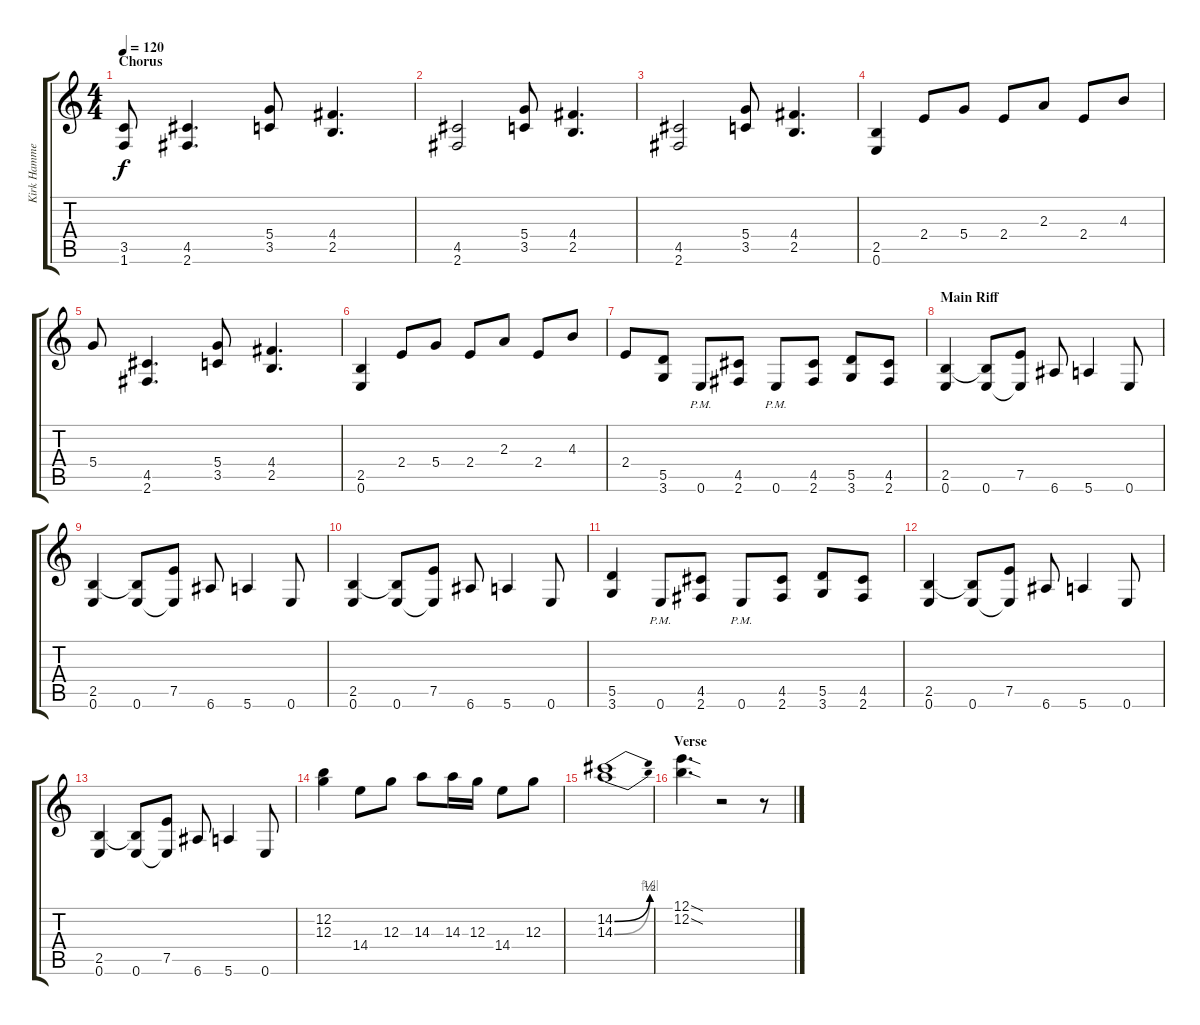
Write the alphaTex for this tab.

\track ("Kirk Hammet" "Kirk Hamme") {instrument distortionguitar}
\staff {score tabs}
\tuning (E4 B3 G3 D3 A2 E2) {hide}
\ts (4 4)
\section ("" "Chorus")
\tempo 120
\clef g2
\ks c
(3.5 1.6).8{dy f} (4.5 2.6).4{d} (5.4 3.5).8 (4.4 2.5).4{d} |
(4.5 2.6).2 (5.4 3.5).8 (4.4 2.5).4{d} |
(4.5 2.6).2 (5.4 3.5).8 (4.4 2.5).4{d} |
(2.5 0.6).4 2.4.8 5.4.8 2.4.8 2.3.8 2.4.8 4.3.8 |
5.4.8 (4.5 2.6).4{d} (5.4 3.5).8 (4.4 2.5).4{d} |
(2.5 0.6).4 2.4.8 5.4.8 2.4.8 2.3.8 2.4.8 4.3.8 |
2.4.8 (5.5 3.6).8 0.6{pm}.8 (4.5 2.6).8 0.6{pm}.8 (4.5 2.6).8 (5.5 3.6).8 (4.5 2.6).8 |
\section ("" "Main Riff")
(2.5 0.6).4 (2.5{t} 0.6).8 (7.5 0.6{t}).8 6.6.8 5.6.4 0.6.8 |
(2.5 0.6).4 (2.5{t} 0.6).8 (7.5 0.6{t}).8 6.6.8 5.6.4 0.6.8 |
(2.5 0.6).4 (2.5{t} 0.6).8 (7.5 0.6{t}).8 6.6.8 5.6.4 0.6.8 |
(5.5 3.6).4 0.6{pm}.8 (4.5 2.6).8 0.6{pm}.8 (4.5 2.6).8 (5.5 3.6).8 (4.5 2.6).8 |
(2.5 0.6).4 (2.5{t} 0.6).8 (7.5 0.6{t}).8 6.6.8 5.6.4 0.6.8 |
(2.5 0.6).4 (2.5{t} 0.6).8 (7.5 0.6{t}).8 6.6.8 5.6.4 0.6.8 |
(12.2 12.3).4 14.4.8 12.3.8 14.3.8 14.3.16 12.3.16 14.4.8 12.3.8 |
(14.2{be (bend 0 0 60 2)} 14.3{be (bend 0 0 60 4)}).1 |
\section ("" "Verse")
(12.1{sod} 12.2{sod}).4{d} r.2 r.8
